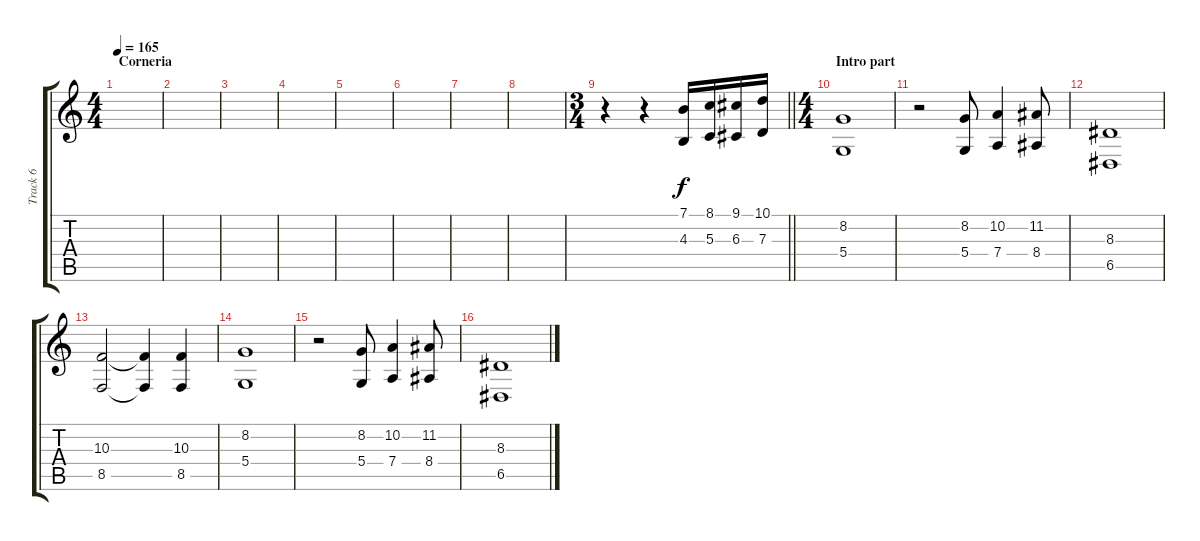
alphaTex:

\track ("Track 6" "Track 6") {instrument orchestrahit}
\staff {score tabs}
\tuning (E4 B3 G3 D3 A2 E2) {hide}
\ts (4 4)
\section ("" "Corneria")
\tempo 165
\clef g2
\ks c
|
|
|
|
|
|
|
|
\ts (3 4)
\barLineRight lightlight
r.4 r.4 (7.1 4.3).16 (8.1 5.3).16 (9.1 6.3).16 (10.1 7.3).16 |
\ts (4 4)
\section ("" "Intro part")
(8.2 5.4).1 |
r.2 (8.2 5.4).8 (10.2 7.4).4 (11.2 8.4).8 |
(8.3 6.5).1 |
(10.3 8.5).2 (10.3{t} 8.5{t}).4 (10.3 8.5).4 |
(8.2 5.4).1 |
r.2 (8.2 5.4).8 (10.2 7.4).4 (11.2 8.4).8 |
(8.3 6.5).1
